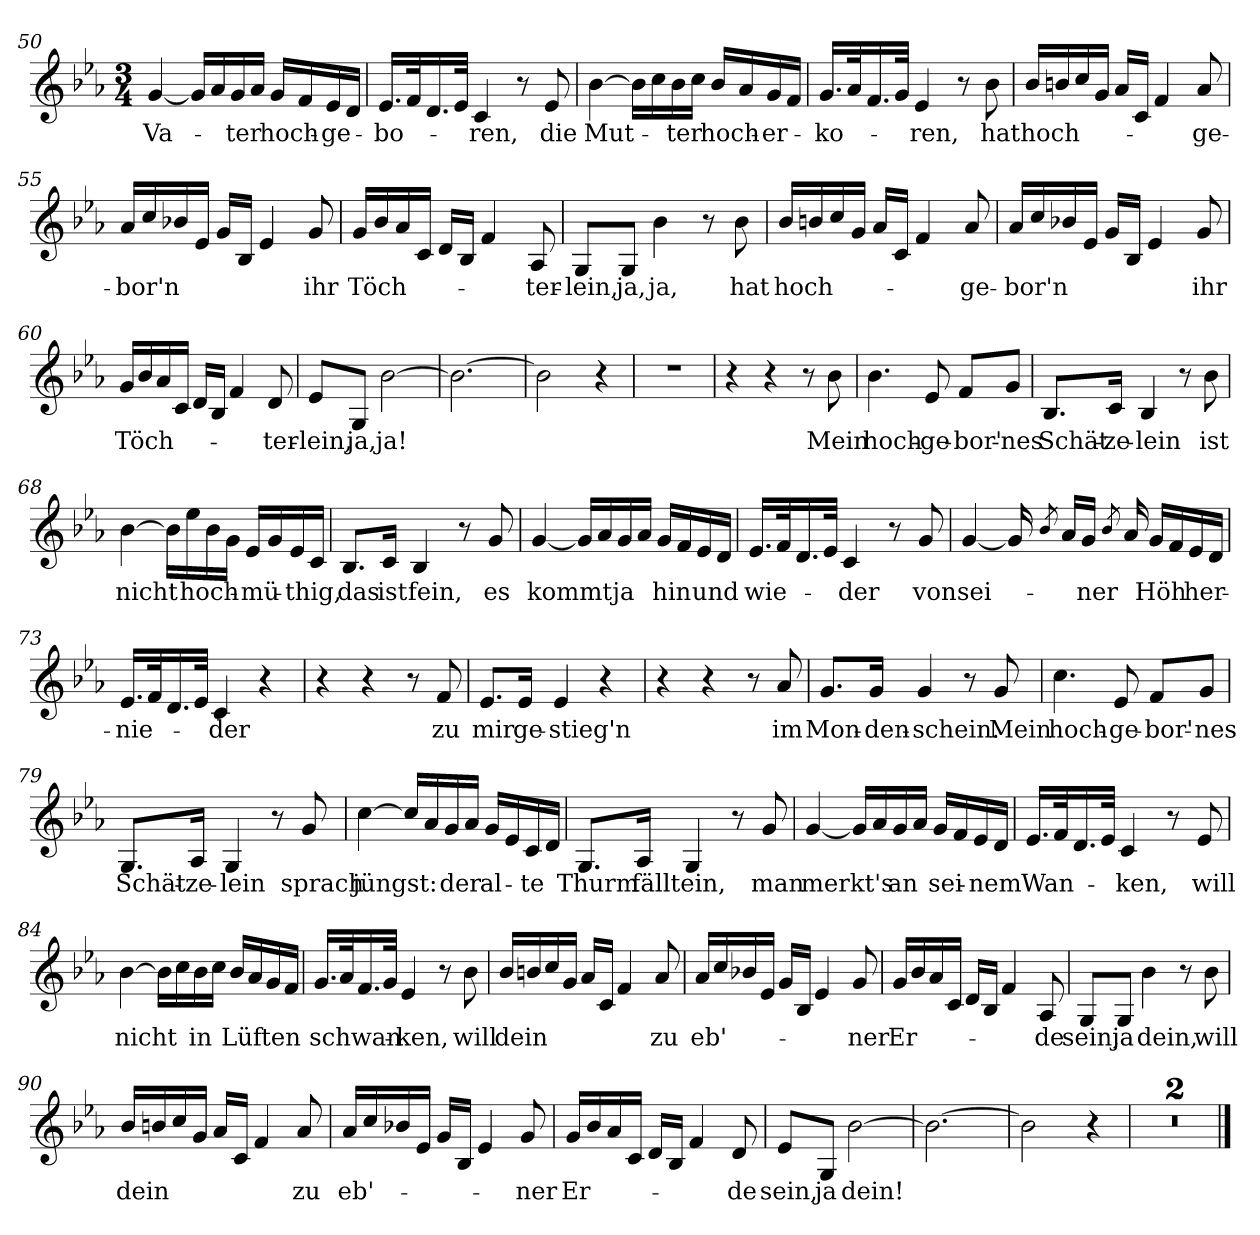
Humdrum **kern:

**kern	**text
*part1	*part1
*staff1	*staff1
*clefG2	*
*k[b-e-a-]	*
*M3/4	*
=50	=50
!	!LO:LY:b
[4g/	Va-
16g/LL]	.
16a-/	.
!	!LO:LY:b
16g/	-ter
16a-/JJ	.
!	!LO:LY:b
16g/LL	hoch-
16f/	.
!	!LO:LY:b
16e-/	-ge-
16d/JJ	.
=51	=51
!	!LO:LY:b
16.e-/LL	-bo-
32f/K	.
16.d/	.
32e-/JJk	.
!	!LO:LY:b
4c/	-ren,
8r	.
!	!LO:LY:b
8e-/	die
=52	=52
!	!LO:LY:b
[4b-\	Mut-
16b-\LL]	.
16cc\	.
!	!LO:LY:b
16b-\	-ter
16cc\JJ	.
!	!LO:LY:b
16b-/LL	hoch-
16a-/	.
!	!LO:LY:b
16g/	-er-
16f/JJ	.
=53	=53
!	!LO:LY:b
16.g/LL	-ko-
32a-/K	.
16.f/	.
32g/JJk	.
!	!LO:LY:b
4e-/	-ren,
8r	.
!	!LO:LY:b
8b-\	hat
!!LO:LB:g=z
=54	=54
!	!LO:LY:b
16b-/LL	hoch-
16bn/	.
16cc/	.
16g/JJ	.
16a-/LL	.
16c/JJ	.
4f/	.
!	!LO:LY:b
8a-/	-ge-
=55	=55
!	!LO:LY:b
16a-/LL	-bor'n
16cc/	.
16b-X/	.
16e-/JJ	.
16g/LL	.
16B-/JJ	.
4e-/	.
!	!LO:LY:b
8g/	ihr
=56	=56
!	!LO:LY:b
16g/LL	Töch-
16b-/	.
16a-/	.
16c/JJ	.
16d/LL	.
16B-/JJ	.
4f/	.
!	!LO:LY:b
8A-/	-ter-
=57	=57
!	!LO:LY:b
8G/L	-lein,
!	!LO:LY:b
8G/J	ja,
!	!LO:LY:b
4b-\	ja,
8r	.
!	!LO:LY:b
8b-\	hat
=58	=58
!	!LO:LY:b
16b-/LL	hoch-
16bn/	.
16cc/	.
16g/JJ	.
16a-/LL	.
16c/JJ	.
4f/	.
!	!LO:LY:b
8a-/	-ge-
!!LO:PB:g=z
=59	=59
!	!LO:LY:b
16a-/LL	-bor'n
16cc/	.
16b-X/	.
16e-/JJ	.
16g/LL	.
16B-/JJ	.
4e-/	.
!	!LO:LY:b
8g/	ihr
=60	=60
!	!LO:LY:b
16g/LL	Töch-
16b-/	.
16a-/	.
16c/JJ	.
16d/LL	.
16B-/JJ	.
4f/	.
!	!LO:LY:b
8d/	-ter-
=61	=61
!	!LO:LY:b
8e-/L	-lein,
!	!LO:LY:b
8G/J	ja,
!	!LO:LY:b
[2b-\	ja!
=62	=62
2.b-\_	.
=63	=63
2b-\]	.
4r	.
=64	=64
2.r	.
=65	=65
4r	.
4r	.
8r	.
!	!LO:LY:b
8b-\	Mein
=66	=66
!	!LO:LY:b
4.b-\	hoch-
!	!LO:LY:b
8e-/	-ge-
!	!LO:LY:b
8f/L	-bor'-
!	!LO:LY:b
8g/J	-nes
!!LO:LB:g=z
=67	=67
!	!LO:LY:b
8.B-/L	Schät-
!	!LO:LY:b
16c/Jk	-ze-
!	!LO:LY:b
4B-/	-lein
8r	.
!	!LO:LY:b
8b-\	ist
=68	=68
!	!LO:LY:b
[4b-\	nicht
16b-\LL]	.
!	!LO:LY:b
16ee-\	hoch-
16b-\	.
16g\JJ	.
!	!LO:LY:b
16e-/LL	-mü-
16g/	.
!	!LO:LY:b
16e-/	-thig,
16c/JJ	.
=69	=69
!	!LO:LY:b
8.B-/L	das
!	!LO:LY:b
16c/Jk	ist
!	!LO:LY:b
4B-/	fein,
8r	.
!	!LO:LY:b
8g/	es
=70	=70
!	!LO:LY:b
[4g/	kommt
16g/LL]	.
16a-/	.
!	!LO:LY:b
16g/	ja
16a-/JJ	.
!	!LO:LY:b
16g/LL	hin
16f/	.
!	!LO:LY:b
16e-/	und
16d/JJ	.
=71	=71
!	!LO:LY:b
16.e-/LL	wie-
32f/K	.
16.d/	.
32e-/JJk	.
!	!LO:LY:b
4c/	-der
8r	.
!	!LO:LY:b
8g/	von
!!LO:LB:g=z
=72	=72
!	!LO:LY:b
[4g/	sei-
16g/]	.
8qb-/	.
16a-/LL	.
!	!LO:LY:b
16g/JJ	ner
8qb-/	.
16a-/	.
!	!LO:LY:b
16g/LL	-Höh
16f/	.
!	!LO:LY:b
16e-/	her-
16d/JJ	.
=73	=73
!	!LO:LY:b
16.e-/LL	-nie-
32f/K	.
16.d/	.
32e-/JJk	.
!	!LO:LY:b
4c/	-der
4r	.
=74	=74
4r	.
4r	.
8r	.
!	!LO:LY:b
8f/	zu
=75	=75
!	!LO:LY:b
8.e-/L	mir
!	!LO:LY:b
16e-/Jk	ge-
!	!LO:LY:b
4e-/	-stieg'n
4r	.
=76	=76
4r	.
4r	.
8r	.
!	!LO:LY:b
8a-/	im
=77	=77
!	!LO:LY:b
8.g/L	Mon-
!	!LO:LY:b
16g/Jk	-den-
!	!LO:LY:b
4g/	-schein.
8r	.
!	!LO:LY:b
8g/	Mein
!!LO:LB:g=z
=78	=78
!	!LO:LY:b
4.cc\	hoch-
!	!LO:LY:b
8e-/	-ge-
!	!LO:LY:b
8f/L	-bor'-
!	!LO:LY:b
8g/J	-nes
=79	=79
!	!LO:LY:b
8.G/L	Schät-
!	!LO:LY:b
16A-/Jk	-ze-
!	!LO:LY:b
4G/	-lein
8r	.
!	!LO:LY:b
8g/	sprach
=80	=80
!	!LO:LY:b
[4cc\	jüngst:
16cc/LL]	.
16a-/	.
!	!LO:LY:b
16g/	der
16a-/JJ	.
!	!LO:LY:b
16g/LL	al-
16e-/	.
!	!LO:LY:b
16c/	te
16d/JJ	.
=81	=81
!	!LO:LY:b
8.G/L	-Thurm
!	!LO:LY:b
16A-/Jk	fällt
!	!LO:LY:b
4G/	ein,
8r	.
!	!LO:LY:b
8g/	man
=82	=82
!	!LO:LY:b
[4g/	merkt's
16g/LL]	.
16a-/	.
!	!LO:LY:b
16g/	an
16a-/JJ	.
!	!LO:LY:b
16g/LL	sei-
16f/	.
!	!LO:LY:b
16e-/	-nem
16d/JJ	.
!!LO:LB:g=z
=83	=83
!	!LO:LY:b
16.e-/LL	Wan-
32f/K	.
16.d/	.
32e-/JJk	.
!	!LO:LY:b
4c/	-ken,
8r	.
!	!LO:LY:b
8e-/	will
=84	=84
!	!LO:LY:b
[4b-\	nicht
16b-\LL]	.
16cc\	.
!	!LO:LY:b
16b-\	in
16cc\JJ	.
!	!LO:LY:b
16b-/LL	Lüf
16a-/	.
!	!LO:LY:b
16g/	ten
16f/JJ	.
=85	=85
!	!LO:LY:b
16.g/LL	schwan-
32a-/K	.
16.f/	.
32g/JJk	.
!	!LO:LY:b
4e-/	-ken,
8r	.
!	!LO:LY:b
8b-\	will
=86	=86
!	!LO:LY:b
16b-/LL	dein
16bn/	.
16cc/	.
16g/JJ	.
16a-/LL	.
16c/JJ	.
4f/	.
!	!LO:LY:b
8a-/	zu
=87	=87
!	!LO:LY:b
16a-/LL	eb'-
16cc/	.
16b-X/	.
16e-/JJ	.
16g/LL	.
16B-/JJ	.
4e-/	.
!	!LO:LY:b
8g/	-ner
!!LO:LB:g=z
=88	=88
!	!LO:LY:b
16g/LL	Er-
16b-/	.
16a-/	.
16c/JJ	.
16d/LL	.
16B-/JJ	.
4f/	.
!	!LO:LY:b
8A-/	-de
=89	=89
!	!LO:LY:b
8G/L	sein,
!	!LO:LY:b
8G/J	ja
!	!LO:LY:b
4b-\	dein,
8r	.
!	!LO:LY:b
8b-\	will
=90	=90
!	!LO:LY:b
16b-/LL	dein
16bn/	.
16cc/	.
16g/JJ	.
16a-/LL	.
16c/JJ	.
4f/	.
!	!LO:LY:b
8a-/	zu
=91	=91
!	!LO:LY:b
16a-/LL	eb'-
16cc/	.
16b-X/	.
16e-/JJ	.
16g/LL	.
16B-/JJ	.
4e-/	.
!	!LO:LY:b
8g/	-ner
=92	=92
!	!LO:LY:b
16g/LL	Er-
16b-/	.
16a-/	.
16c/JJ	.
16d/LL	.
16B-/JJ	.
4f/	.
!	!LO:LY:b
8d/	-de
=93	=93
!	!LO:LY:b
8e-/L	sein,
!	!LO:LY:b
8G/J	ja
!	!LO:LY:b
[2b-\	dein!
!!LO:LB:g=z
=94	=94
2.b-\_	.
=95	=95
2b-\]	.
4r	.
=96	=96
2.r	.
=97	=97
2.r	.
==	==
*-	*-
